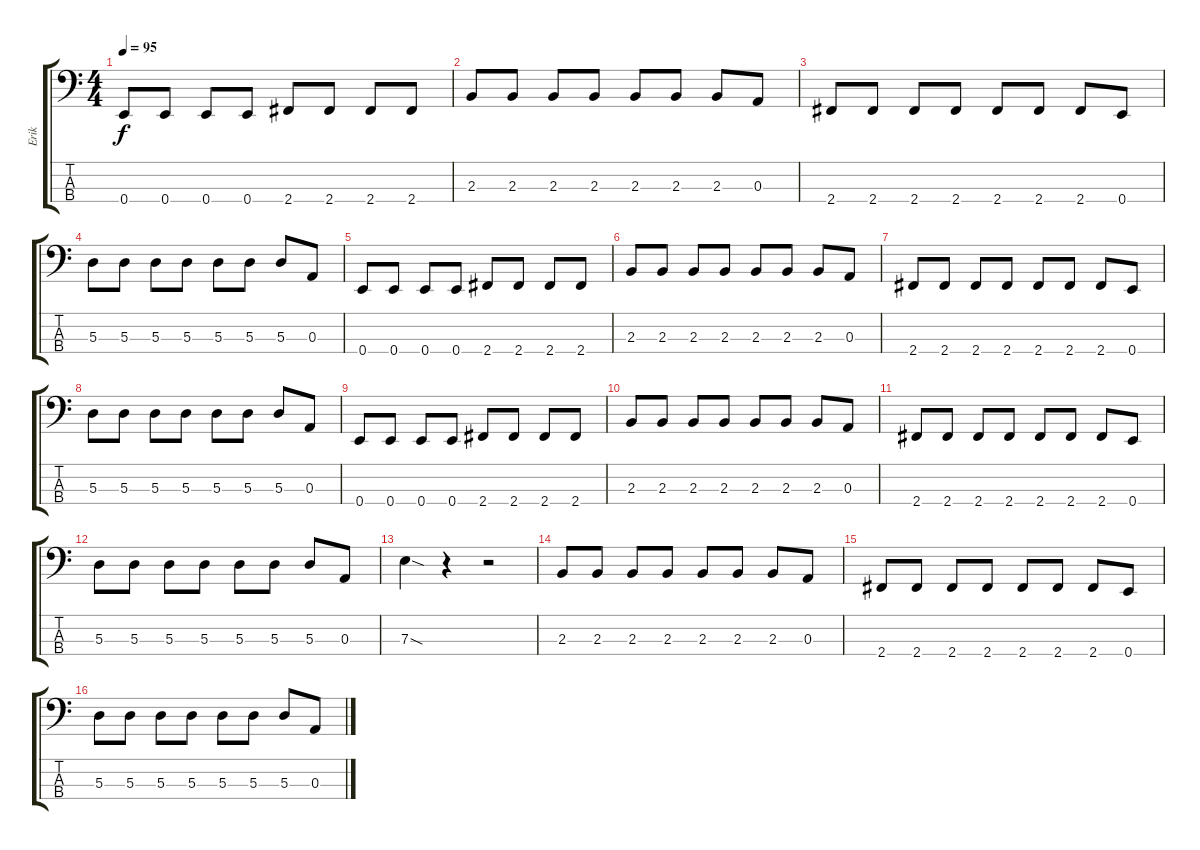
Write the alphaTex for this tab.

\track ("Erik" "Erik") {instrument electricbassfinger}
\staff {score tabs}
\tuning (G2 D2 A1 E1) {hide}
\ts (4 4)
\tempo 95
\clef f4
\ks c
0.4.8{dy f} 0.4.8 0.4.8 0.4.8 2.4.8 2.4.8 2.4.8 2.4.8 |
2.3.8 2.3.8 2.3.8 2.3.8 2.3.8 2.3.8 2.3.8 0.3.8 |
2.4.8 2.4.8 2.4.8 2.4.8 2.4.8 2.4.8 2.4.8 0.4.8 |
5.3.8 5.3.8 5.3.8 5.3.8 5.3.8 5.3.8 5.3.8 0.3.8 |
0.4.8 0.4.8 0.4.8 0.4.8 2.4.8 2.4.8 2.4.8 2.4.8 |
2.3.8 2.3.8 2.3.8 2.3.8 2.3.8 2.3.8 2.3.8 0.3.8 |
2.4.8 2.4.8 2.4.8 2.4.8 2.4.8 2.4.8 2.4.8 0.4.8 |
5.3.8 5.3.8 5.3.8 5.3.8 5.3.8 5.3.8 5.3.8 0.3.8 |
0.4.8 0.4.8 0.4.8 0.4.8 2.4.8 2.4.8 2.4.8 2.4.8 |
2.3.8 2.3.8 2.3.8 2.3.8 2.3.8 2.3.8 2.3.8 0.3.8 |
2.4.8 2.4.8 2.4.8 2.4.8 2.4.8 2.4.8 2.4.8 0.4.8 |
5.3.8 5.3.8 5.3.8 5.3.8 5.3.8 5.3.8 5.3.8 0.3.8 |
7.3{sod}.4 r.4 r.2 |
2.3.8 2.3.8 2.3.8 2.3.8 2.3.8 2.3.8 2.3.8 0.3.8 |
2.4.8 2.4.8 2.4.8 2.4.8 2.4.8 2.4.8 2.4.8 0.4.8 |
5.3.8 5.3.8 5.3.8 5.3.8 5.3.8 5.3.8 5.3.8 0.3.8
